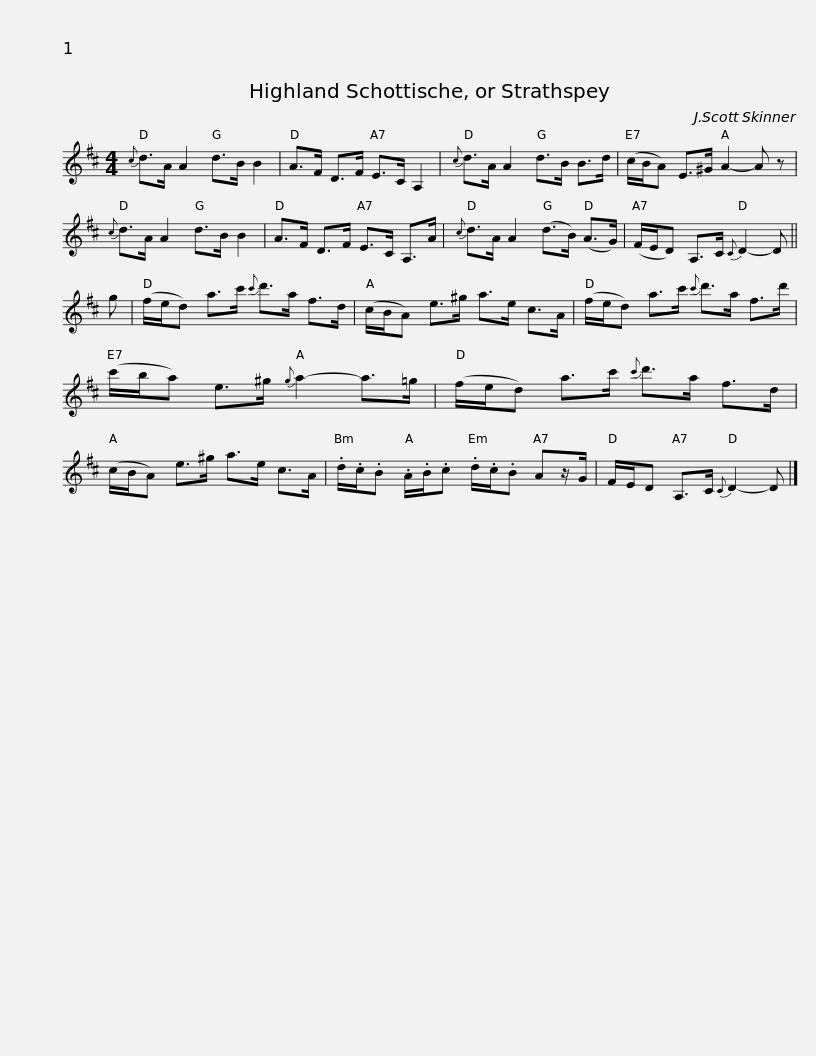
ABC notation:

X:1
L:1/8
M:4/4
I:linebreak $
K:D
V:1 treble
V:1
{c} d>A A2 d>B B2 | A>F D>F E>C A,2 |{c} d>A A2 d>B B>d | (c/B/A) E>^G A2- A z |{c} d>A A2 d>B B2 |$ %5
 A>F D>F E>C A,>A |{c} d>A A2 (d>B) (A>G) | (F/E/D) A,>C{C} D2- D || g | (f/e/d) a>c'{c'} d'>a f>d |$ %10
 (c/B/A) e>^g a>e c>A | (f/e/d) a>c'{c'} d'>a f>d' | (c'/b/a) e>^g{g} a2- a>=g |$ (f/e/d) a>c'{c'} d'>a f>d | (c/B/A) e>^g a>e c>A | %15
 .d/.c/.B .A/.B/.c .d/.c/.B Az/G/ | F/E/D A,>C{C} D2- D |] %17
